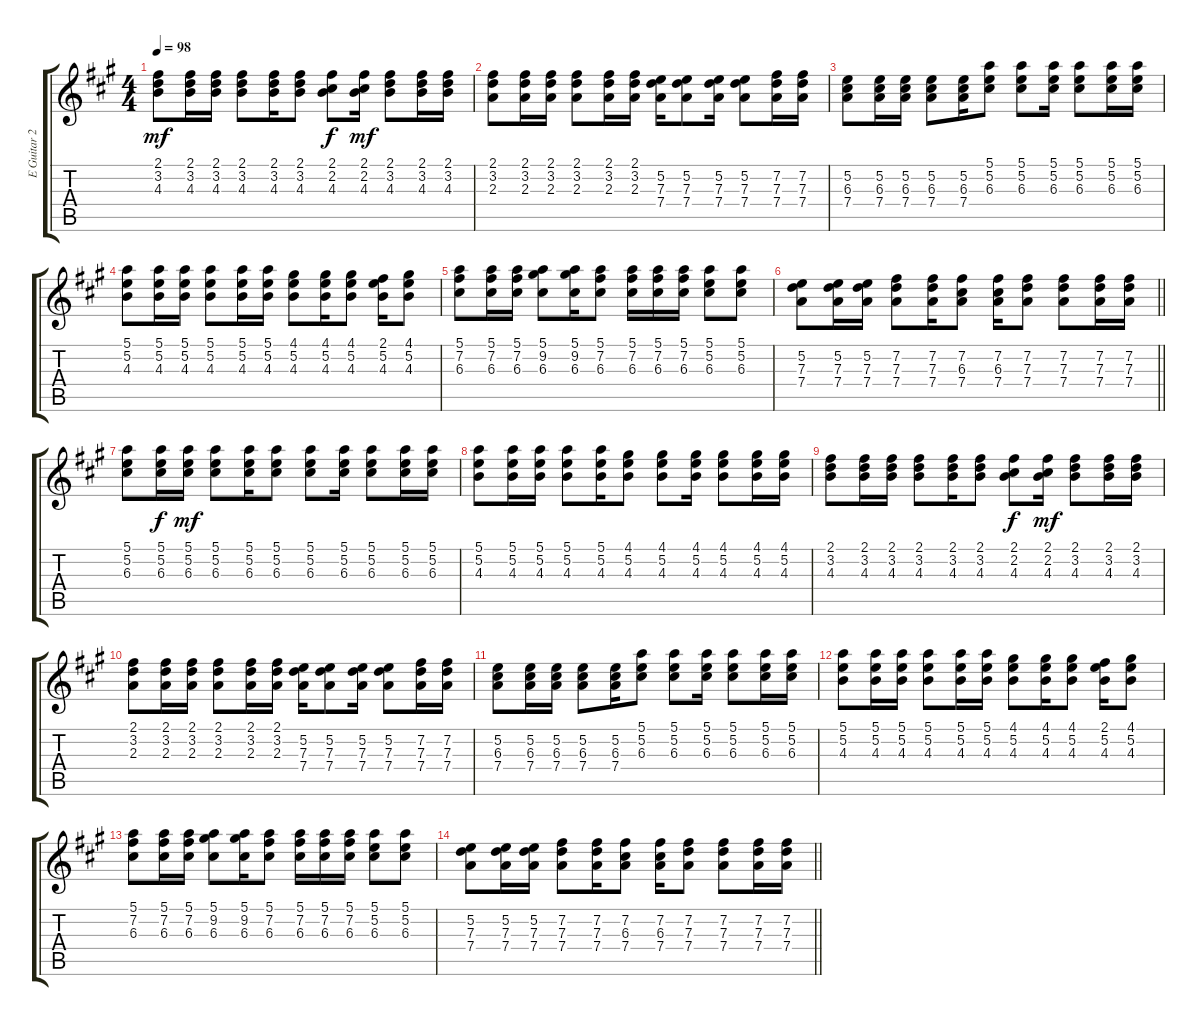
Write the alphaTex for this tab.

\track ("E Guitar 2" "E Guitar 2") {instrument overdrivenguitar}
\staff {score tabs}
\tuning (E4 B3 G3 D3 A2 E2) {hide}
\ts (4 4)
\tempo 98
\clef g2
\ks a
(2.1 3.2 4.3).8{dy mf} (2.1 3.2 4.3).16 (2.1 3.2 4.3).16 (2.1 3.2 4.3).8 (2.1 3.2 4.3).16 (2.1 3.2 4.3).8 (2.1 2.2 4.3).8{dy f} (2.1 2.2 4.3).16{dy mf} (2.1 3.2 4.3).8 (2.1 3.2 4.3).16 (2.1 3.2 4.3).16 |
(2.1 3.2 2.3).8 (2.1 3.2 2.3).16 (2.1 3.2 2.3).16 (2.1 3.2 2.3).8 (2.1 3.2 2.3).16 (2.1 3.2 2.3).16 (5.2 7.3 7.4).16 (5.2 7.3 7.4).8 (5.2 7.3 7.4).16 (5.2 7.3 7.4).8 (7.2 7.3 7.4).16 (7.2 7.3 7.4).16 |
(5.2 6.3 7.4).8 (5.2 6.3 7.4).16 (5.2 6.3 7.4).16 (5.2 6.3 7.4).8 (5.2 6.3 7.4).16 (5.1 5.2 6.3).8 (5.1 5.2 6.3).8 (5.1 5.2 6.3).16 (5.1 5.2 6.3).8 (5.1 5.2 6.3).16 (5.1 5.2 6.3).16 |
(5.1 5.2 4.3).8 (5.1 5.2 4.3).16 (5.1 5.2 4.3).16 (5.1 5.2 4.3).8 (5.1 5.2 4.3).16 (5.1 5.2 4.3).16 (4.1 5.2 4.3).8 (4.1 5.2 4.3).16 (4.1 5.2 4.3).8 (2.1 5.2 4.3).16 (4.1 5.2 4.3).8 |
(5.1 7.2 6.3).8 (5.1 7.2 6.3).16 (5.1 7.2 6.3).16 (5.1 9.2 6.3).8 (5.1 9.2 6.3).16 (5.1 7.2 6.3).8 (5.1 7.2 6.3).16 (5.1 7.2 6.3).16 (5.1 7.2 6.3).16 (5.1 5.2 6.3).8 (5.1 5.2 6.3).8 |
\barLineRight lightlight
(5.2 7.3 7.4).8 (5.2 7.3 7.4).16 (5.2 7.3 7.4).16 (7.2 7.3 7.4).8 (7.2 7.3 7.4).16 (7.2 6.3 7.4).8 (7.2 6.3 7.4).16 (7.2 7.3 7.4).8 (7.2 7.3 7.4).8 (7.2 7.3 7.4).16 (7.2 7.3 7.4).16 |
(5.1 5.2 6.3).8 (5.1 5.2 6.3).16{dy f} (5.1 5.2 6.3).16{dy mf} (5.1 5.2 6.3).8 (5.1 5.2 6.3).16 (5.1 5.2 6.3).8 (5.1 5.2 6.3).8 (5.1 5.2 6.3).16 (5.1 5.2 6.3).8 (5.1 5.2 6.3).16 (5.1 5.2 6.3).16 |
(5.1 5.2 4.3).8 (5.1 5.2 4.3).16 (5.1 5.2 4.3).16 (5.1 5.2 4.3).8 (5.1 5.2 4.3).16 (4.1 5.2 4.3).8 (4.1 5.2 4.3).8 (4.1 5.2 4.3).16 (4.1 5.2 4.3).8 (4.1 5.2 4.3).16 (4.1 5.2 4.3).16 |
(2.1 3.2 4.3).8 (2.1 3.2 4.3).16 (2.1 3.2 4.3).16 (2.1 3.2 4.3).8 (2.1 3.2 4.3).16 (2.1 3.2 4.3).8 (2.1 2.2 4.3).8{dy f} (2.1 2.2 4.3).16{dy mf} (2.1 3.2 4.3).8 (2.1 3.2 4.3).16 (2.1 3.2 4.3).16 |
(2.1 3.2 2.3).8 (2.1 3.2 2.3).16 (2.1 3.2 2.3).16 (2.1 3.2 2.3).8 (2.1 3.2 2.3).16 (2.1 3.2 2.3).16 (5.2 7.3 7.4).16 (5.2 7.3 7.4).8 (5.2 7.3 7.4).16 (5.2 7.3 7.4).8 (7.2 7.3 7.4).16 (7.2 7.3 7.4).16 |
(5.2 6.3 7.4).8 (5.2 6.3 7.4).16 (5.2 6.3 7.4).16 (5.2 6.3 7.4).8 (5.2 6.3 7.4).16 (5.1 5.2 6.3).8 (5.1 5.2 6.3).8 (5.1 5.2 6.3).16 (5.1 5.2 6.3).8 (5.1 5.2 6.3).16 (5.1 5.2 6.3).16 |
(5.1 5.2 4.3).8 (5.1 5.2 4.3).16 (5.1 5.2 4.3).16 (5.1 5.2 4.3).8 (5.1 5.2 4.3).16 (5.1 5.2 4.3).16 (4.1 5.2 4.3).8 (4.1 5.2 4.3).16 (4.1 5.2 4.3).8 (2.1 5.2 4.3).16 (4.1 5.2 4.3).8 |
(5.1 7.2 6.3).8 (5.1 7.2 6.3).16 (5.1 7.2 6.3).16 (5.1 9.2 6.3).8 (5.1 9.2 6.3).16 (5.1 7.2 6.3).8 (5.1 7.2 6.3).16 (5.1 7.2 6.3).16 (5.1 7.2 6.3).16 (5.1 5.2 6.3).8 (5.1 5.2 6.3).8 |
\barLineRight lightlight
(5.2 7.3 7.4).8 (5.2 7.3 7.4).16 (5.2 7.3 7.4).16 (7.2 7.3 7.4).8 (7.2 7.3 7.4).16 (7.2 6.3 7.4).8 (7.2 6.3 7.4).16 (7.2 7.3 7.4).8 (7.2 7.3 7.4).8 (7.2 7.3 7.4).16 (7.2 7.3 7.4).16
